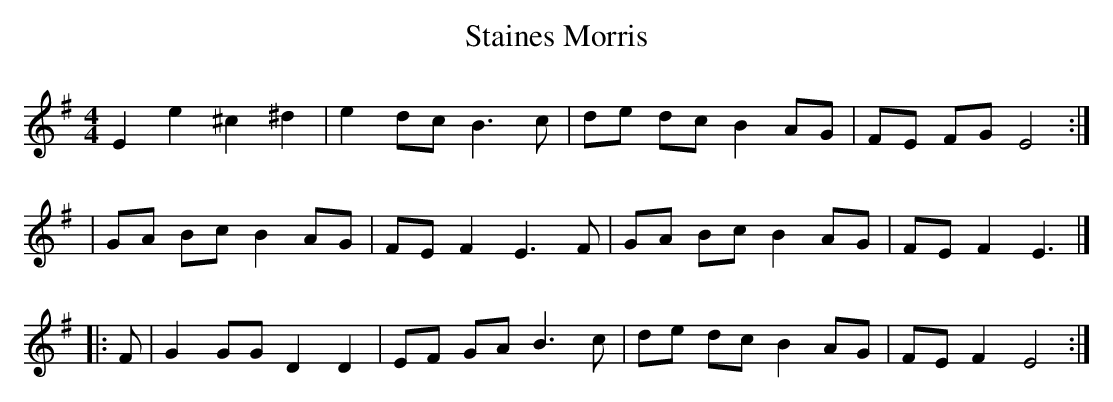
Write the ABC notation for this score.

X:1
T:Staines Morris
L:1/8
M:4/4
K:G
E2e2^c2^d2|e2dc B3c|de dc B2AG|FE FG E4:|
|GA Bc B2AG|FE F2E3F|GA Bc B2AG|FE F2E3|]
|:F|G2GG D2D2|EF GA B3c|de dc B2AG|FE F2E4:|
